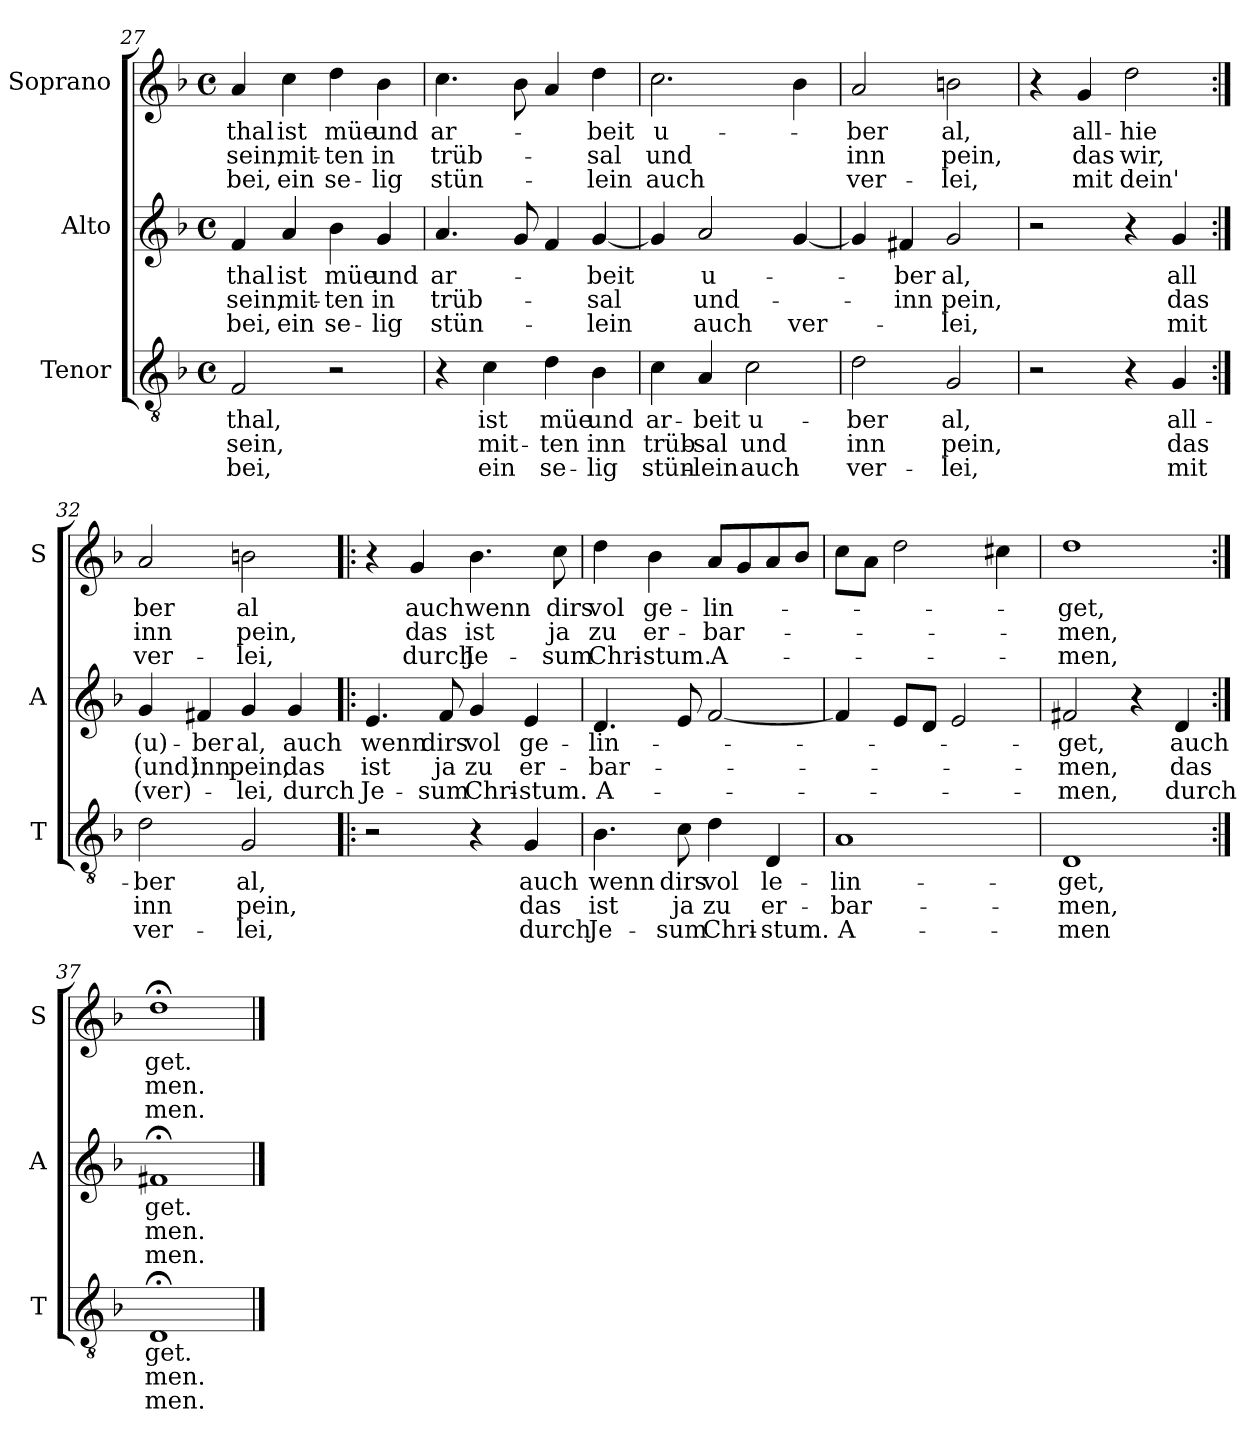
**kern	**text	**text	**text	**kern	**text	**text	**text	**kern	**text	**text	**text
*part3	*part3	*part3	*part3	*part2	*part2	*part2	*part2	*part1	*part1	*part1	*part1
*staff3	*staff3	*staff3	*staff3	*staff2	*staff2	*staff2	*staff2	*staff1	*staff1	*staff1	*staff1
*I"Tenor	*	*	*	*I"Alto	*	*	*	*I"Soprano	*	*	*
*I'T	*	*	*	*I'A	*	*	*	*I'S	*	*	*
*clefGv2	*	*	*	*clefG2	*	*	*	*clefG2	*	*	*
*k[b-]	*	*	*	*k[b-]	*	*	*	*k[b-]	*	*	*
*F:	*	*	*	*F:	*	*	*	*F:	*	*	*
*M4/4	*	*	*	*M4/4	*	*	*	*M4/4	*	*	*
*met(c)	*	*	*	*met(c)	*	*	*	*met(c)	*	*	*
=27	=27	=27	=27	=27	=27	=27	=27	=27	=27	=27	=27
!	!LO:LY:b	!LO:LY:b	!LO:LY:b	!	!LO:LY:b	!LO:LY:b	!LO:LY:b	!	!LO:LY:b	!LO:LY:b	!LO:LY:b
2F/	-thal,	sein,	bei,	4f/	-thal	sein,	bei,	4a/	-thal	sein,	bei,
!	!	!	!	!	!LO:LY:b	!LO:LY:b	!LO:LY:b	!	!LO:LY:b	!LO:LY:b	!LO:LY:b
.	.	.	.	4a/	ist	mit-	ein	4cc\	ist	mit-	ein
!	!	!	!	!	!LO:LY:b	!LO:LY:b	!LO:LY:b	!	!LO:LY:b	!LO:LY:b	!LO:LY:b
2r	.	.	.	4b-\	müe	-ten	se-	4dd\	müe	-ten	se-
!	!	!	!	!	!LO:LY:b	!LO:LY:b	!LO:LY:b	!	!LO:LY:b	!LO:LY:b	!LO:LY:b
.	.	.	.	4g/	und	in	-lig	4b-\	und	in	-lig
!!LO:PB:g=z
=28	=28	=28	=28	=28	=28	=28	=28	=28	=28	=28	=28
!	!	!	!	!	!LO:LY:b	!LO:LY:b	!LO:LY:b	!	!LO:LY:b	!LO:LY:b	!LO:LY:b
4r	.	.	.	4.a/	ar-	trüb-	stün-	4.cc\	ar-	trüb-	stün-
!	!LO:LY:b	!LO:LY:b	!LO:LY:b	!	!	!	!	!	!	!	!
4c\	ist	mit-	ein	.	.	.	.	.	.	.	.
.	.	.	.	8g/	.	.	.	8b-\	.	.	.
!	!LO:LY:b	!LO:LY:b	!LO:LY:b	!	!	!	!	!	!	!	!
4d\	müe	-ten	se-	4f/	.	.	.	4a/	.	.	.
!	!LO:LY:b	!LO:LY:b	!LO:LY:b	!	!LO:LY:b	!LO:LY:b	!LO:LY:b	!	!LO:LY:b	!LO:LY:b	!LO:LY:b
4B-\	und	inn	-lig	[4g/	-beit	-sal	-lein	4dd\	-beit	-sal	-lein
=29	=29	=29	=29	=29	=29	=29	=29	=29	=29	=29	=29
!	!LO:LY:b	!LO:LY:b	!LO:LY:b	!	!	!	!	!	!LO:LY:b	!LO:LY:b	!LO:LY:b
4c\	ar-	trüb-	stün-	4g/]	.	.	.	2.cc\	u-	und	auch
!	!LO:LY:b	!LO:LY:b	!LO:LY:b	!	!LO:LY:b	!LO:LY:b	!LO:LY:b	!	!	!	!
4A/	-beit	-sal	-lein	2a/	u-	und-	auch	.	.	.	.
!	!LO:LY:b	!LO:LY:b	!LO:LY:b	!	!	!	!	!	!	!	!
2c\	u-	und	auch	.	.	.	.	.	.	.	.
!	!	!	!	!	!	!	!LO:LY:b	!	!	!	!
.	.	.	.	[4g/	.	.	ver-	4b-\	.	.	.
=30	=30	=30	=30	=30	=30	=30	=30	=30	=30	=30	=30
!	!LO:LY:b	!LO:LY:b	!LO:LY:b	!	!	!	!	!	!LO:LY:b	!LO:LY:b	!LO:LY:b
2d\	-ber	inn	ver-	4g/]	.	.	.	2a/	-ber	inn	ver-
!	!	!	!	!	!LO:LY:b	!LO:LY:b	!	!	!	!	!
.	.	.	.	4f#X/	-ber	-inn	.	.	.	.	.
!	!LO:LY:b	!LO:LY:b	!LO:LY:b	!	!LO:LY:b	!LO:LY:b	!LO:LY:b	!	!LO:LY:b	!LO:LY:b	!LO:LY:b
2G/	al,	pein,	-lei,	2g/	al,	pein,	-lei,	2bn\	al,	pein,	-lei,
=31	=31	=31	=31	=31	=31	=31	=31	=31	=31	=31	=31
2r	.	.	.	2r	.	.	.	4r	.	.	.
!	!	!	!	!	!	!	!	!	!LO:LY:b	!LO:LY:b	!LO:LY:b
.	.	.	.	.	.	.	.	4g/	all-	das	mit
!	!	!	!	!	!	!	!	!	!LO:LY:b	!LO:LY:b	!LO:LY:b
4r	.	.	.	4r	.	.	.	2dd\	-hie	wir,	dein'
!	!LO:LY:b	!LO:LY:b	!LO:LY:b	!	!LO:LY:b	!LO:LY:b	!LO:LY:b	!	!	!	!
4G/	all-	das	mit	4g/	all	das	mit	.	.	.	.
=32:|!	=32:|!	=32:|!	=32:|!	=32:|!	=32:|!	=32:|!	=32:|!	=32:|!	=32:|!	=32:|!	=32:|!
!	!LO:LY:b	!LO:LY:b	!LO:LY:b	!	!LO:LY:b	!LO:LY:b	!LO:LY:b	!	!LO:LY:b	!LO:LY:b	!LO:LY:b
2d\	-ber	inn	ver-	4g/	(u)-	(und)	(ver)-	2a/	ber	inn	ver-
!	!	!	!	!	!LO:LY:b	!LO:LY:b	!	!	!	!	!
.	.	.	.	4f#X/	-ber	inn	.	.	.	.	.
!	!LO:LY:b	!LO:LY:b	!LO:LY:b	!	!LO:LY:b	!LO:LY:b	!LO:LY:b	!	!LO:LY:b	!LO:LY:b	!LO:LY:b
2G/	al,	pein,	-lei,	4g/	al,	pein,	-lei,	2bn\	al	pein,	-lei,
!	!	!	!	!	!LO:LY:b	!LO:LY:b	!LO:LY:b	!	!	!	!
.	.	.	.	4g/	auch	das	durch	.	.	.	.
!!LO:LB:g=z
=33!|:	=33!|:	=33!|:	=33!|:	=33!|:	=33!|:	=33!|:	=33!|:	=33!|:	=33!|:	=33!|:	=33!|:
!	!	!	!	!	!LO:LY:b	!LO:LY:b	!LO:LY:b	!	!	!	!
2r	.	.	.	4.e/	wenn	ist	Je-	4r	.	.	.
!	!	!	!	!	!	!	!	!	!LO:LY:b	!LO:LY:b	!LO:LY:b
.	.	.	.	.	.	.	.	4g/	auch	das	durch
!	!	!	!	!	!LO:LY:b	!LO:LY:b	!LO:LY:b	!	!	!	!
.	.	.	.	8f/	dirs	ja	-sum	.	.	.	.
!	!	!	!	!	!LO:LY:b	!LO:LY:b	!LO:LY:b	!	!LO:LY:b	!LO:LY:b	!LO:LY:b
4r	.	.	.	4g/	vol	zu	Chri-	4.b-\	wenn	ist	Je-
!	!LO:LY:b	!LO:LY:b	!LO:LY:b	!	!LO:LY:b	!LO:LY:b	!LO:LY:b	!	!	!	!
4G/	auch	das	durch	4e/	ge-	er-	-stum.	.	.	.	.
!	!	!	!	!	!	!	!	!	!LO:LY:b	!LO:LY:b	!LO:LY:b
.	.	.	.	.	.	.	.	8cc\	dirs	ja	-sum
=34	=34	=34	=34	=34	=34	=34	=34	=34	=34	=34	=34
!	!LO:LY:b	!LO:LY:b	!LO:LY:b	!	!LO:LY:b	!LO:LY:b	!LO:LY:b	!	!LO:LY:b	!LO:LY:b	!LO:LY:b
4.B-\	wenn	ist	Je-	4.d/	-lin-	-bar-	A-	4dd\	vol	zu	Chri-
!	!	!	!	!	!	!	!	!	!LO:LY:b	!LO:LY:b	!LO:LY:b
.	.	.	.	.	.	.	.	4b-\	ge-	er-	-stum.
!	!LO:LY:b	!LO:LY:b	!LO:LY:b	!	!	!	!	!	!	!	!
8c\	dirs	ja	-sum	8e/	.	.	.	.	.	.	.
!	!LO:LY:b	!LO:LY:b	!LO:LY:b	!	!	!	!	!	!LO:LY:b	!LO:LY:b	!LO:LY:b
4d\	vol	zu	Chri-	[2f/	.	.	.	8a/L	-lin-	-bar-	A-
.	.	.	.	.	.	.	.	8g/	.	.	.
!	!LO:LY:b	!LO:LY:b	!LO:LY:b	!	!	!	!	!	!	!	!
4D/	le-	er-	-stum.	.	.	.	.	8a/	.	.	.
.	.	.	.	.	.	.	.	8b-/J	.	.	.
=35	=35	=35	=35	=35	=35	=35	=35	=35	=35	=35	=35
!	!LO:LY:b	!LO:LY:b	!LO:LY:b	!	!	!	!	!	!	!	!
1A	-lin-	-bar-	A-	4f/]	.	.	.	8cc\L	.	.	.
.	.	.	.	.	.	.	.	8a\J	.	.	.
.	.	.	.	8e/L	.	.	.	2dd\	.	.	.
.	.	.	.	8d/J	.	.	.	.	.	.	.
.	.	.	.	2e/	.	.	.	.	.	.	.
.	.	.	.	.	.	.	.	4cc#X\	.	.	.
=36	=36	=36	=36	=36	=36	=36	=36	=36	=36	=36	=36
!	!LO:LY:b	!LO:LY:b	!LO:LY:b	!	!LO:LY:b	!LO:LY:b	!LO:LY:b	!	!LO:LY:b	!LO:LY:b	!LO:LY:b
1D	-get,	-men,	-men	2f#X/	-get,	-men,	-men,	1dd	-get,	-men,	-men,
.	.	.	.	4r	.	.	.	.	.	.	.
!	!	!	!	!	!LO:LY:b	!LO:LY:b	!LO:LY:b	!	!	!	!
.	.	.	.	4d/	auch	das	durch	.	.	.	.
=37:|!	=37:|!	=37:|!	=37:|!	=37:|!	=37:|!	=37:|!	=37:|!	=37:|!	=37:|!	=37:|!	=37:|!
!	!LO:LY:b	!LO:LY:b	!LO:LY:b	!	!LO:LY:b	!LO:LY:b	!LO:LY:b	!	!LO:LY:b	!LO:LY:b	!LO:LY:b
1D;<	get.	men.	men.	1f#X;<	get.	men.	men.	1dd;<	get.	men.	men.
==	==	==	==	==	==	==	==	==	==	==	==
*-	*-	*-	*-	*-	*-	*-	*-	*-	*-	*-	*-
